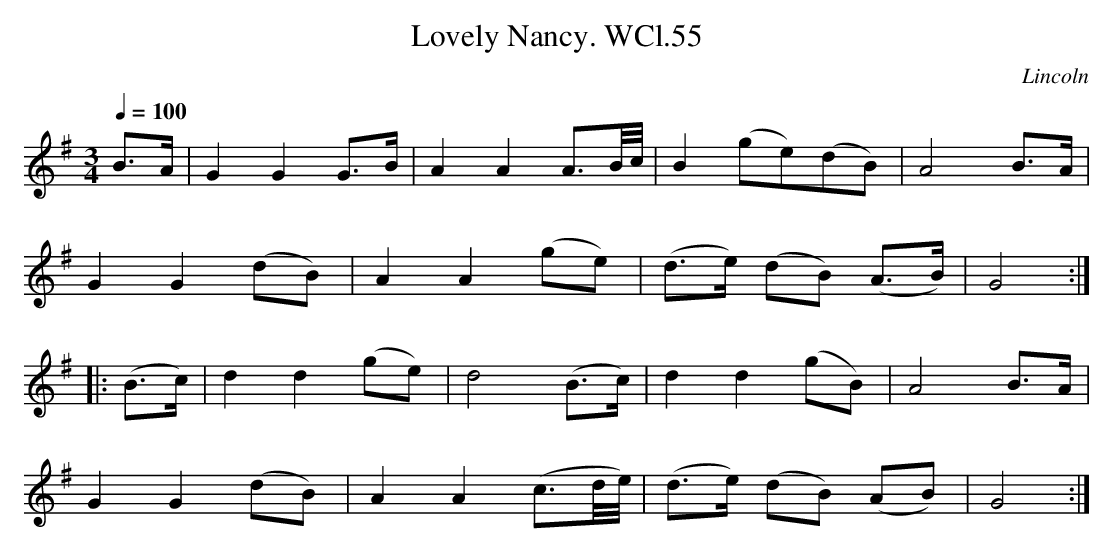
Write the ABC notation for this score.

X:1
T:Lovely Nancy. WCl.55
L:1/8
M:3/4
O:Lincoln
Q:1/4=100
K:G
B>A|G2G2G>B|A2A2A3/2B/4c/4|B2 (ge)(dB)|A4 B>A|!
G2G2(dB)|A2A2(ge)|(d>e) (dB) (A>B)|G4:|!
|:(B>c)|d2d2 (ge)|d4 (B>c)|d2d2(gB)|A4 B>A|!
G2G2 (dB)|A2A2 (c3/2d/4e/4)|(d>e) (dB) (AB)|G4:|
